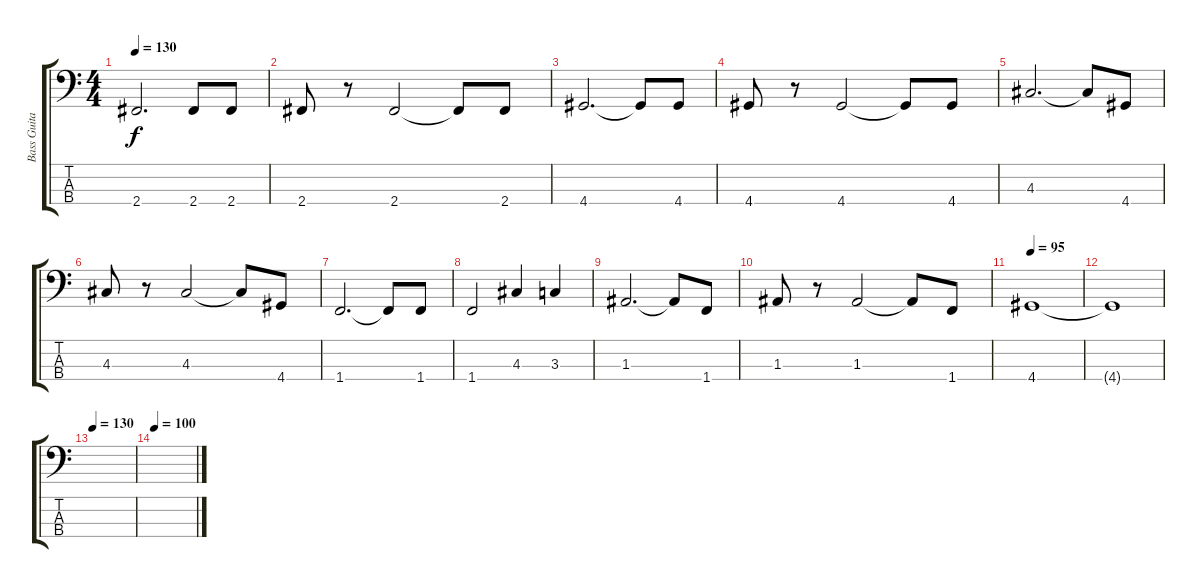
\track ("Bass Guitar" "Bass Guita") {instrument electricbassfinger}
\staff {score tabs}
\tuning (G2 D2 A1 E1) {hide}
\ts (4 4)
\tempo 130
\clef f4
\ks c
2.4.2{d dy f} 2.4.8 2.4.8 |
2.4.8 r.8 2.4.2 2.4{t}.8 2.4.8 |
4.4.2{d} 4.4{t}.8 4.4.8 |
4.4.8 r.8 4.4.2 4.4{t}.8 4.4.8 |
4.3.2{d} 4.3{t}.8 4.4.8 |
4.3.8 r.8 4.3.2 4.3{t}.8 4.4.8 |
1.4.2{d} 1.4{t}.8 1.4.8 |
1.4.2 4.3.4 3.3.4 |
1.3.2{d} 1.3{t}.8 1.4.8 |
1.3.8 r.8 1.3.2 1.3{t}.8 1.4.8 |
\tempo 95
4.4.1 |
4.4{t}.1 |
\tempo 130
|
\tempo 100
